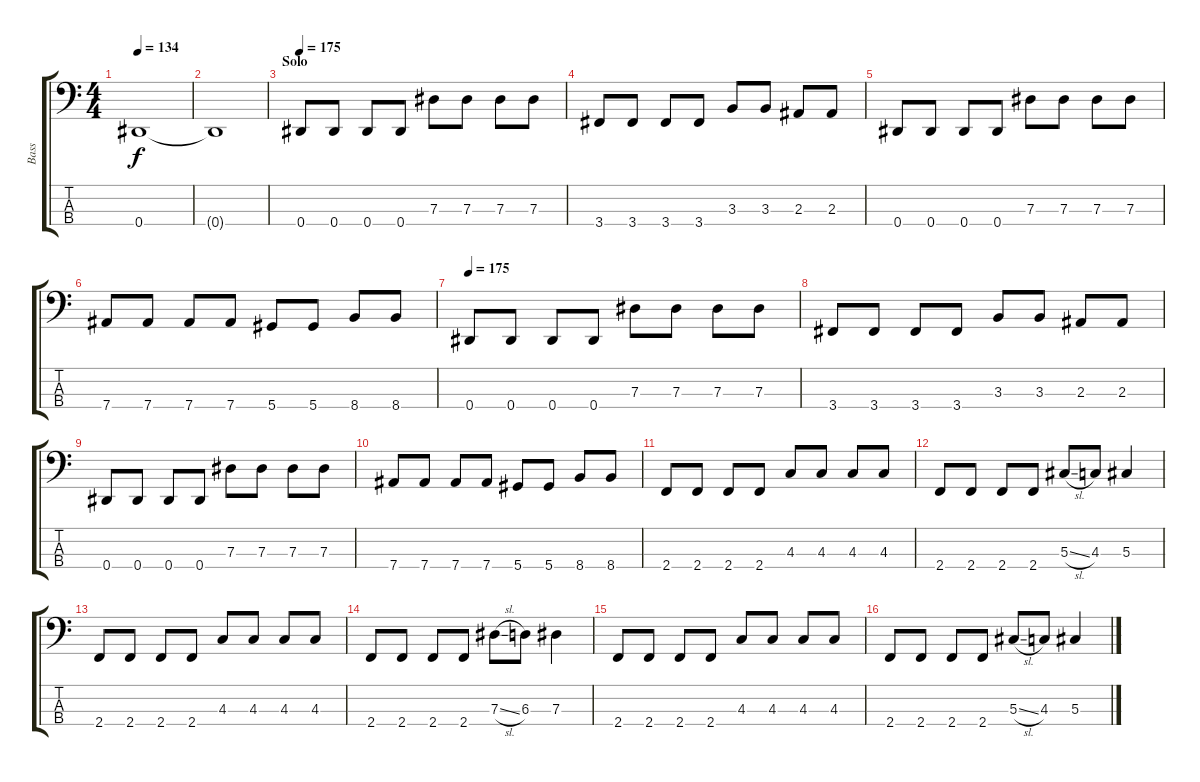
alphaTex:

\track ("Bass" "Bass") {instrument electricbasspick}
\staff {score tabs}
\tuning (Gb2 Db2 Ab1 Eb1) {hide}
\ts (4 4)
\tempo 134
\clef f4
\ks c
0.4.1{dy f} |
0.4{t}.1 |
\section ("" "Solo")
\tempo 175
0.4.8 0.4.8 0.4.8 0.4.8 7.3.8 7.3.8 7.3.8 7.3.8 |
3.4.8 3.4.8 3.4.8 3.4.8 3.3.8 3.3.8 2.3.8 2.3.8 |
0.4.8 0.4.8 0.4.8 0.4.8 7.3.8 7.3.8 7.3.8 7.3.8 |
7.4.8 7.4.8 7.4.8 7.4.8 5.4.8 5.4.8 8.4.8 8.4.8 |
\tempo 175
0.4.8 0.4.8 0.4.8 0.4.8 7.3.8 7.3.8 7.3.8 7.3.8 |
3.4.8 3.4.8 3.4.8 3.4.8 3.3.8 3.3.8 2.3.8 2.3.8 |
0.4.8 0.4.8 0.4.8 0.4.8 7.3.8 7.3.8 7.3.8 7.3.8 |
7.4.8 7.4.8 7.4.8 7.4.8 5.4.8 5.4.8 8.4.8 8.4.8 |
2.4.8 2.4.8 2.4.8 2.4.8 4.3.8 4.3.8 4.3.8 4.3.8 |
2.4.8 2.4.8 2.4.8 2.4.8 5.3{sl}.8 4.3.8 5.3.4 |
2.4.8 2.4.8 2.4.8 2.4.8 4.3.8 4.3.8 4.3.8 4.3.8 |
2.4.8 2.4.8 2.4.8 2.4.8 7.3{sl}.8 6.3.8 7.3.4 |
2.4.8 2.4.8 2.4.8 2.4.8 4.3.8 4.3.8 4.3.8 4.3.8 |
2.4.8 2.4.8 2.4.8 2.4.8 5.3{sl}.8 4.3.8 5.3.4
